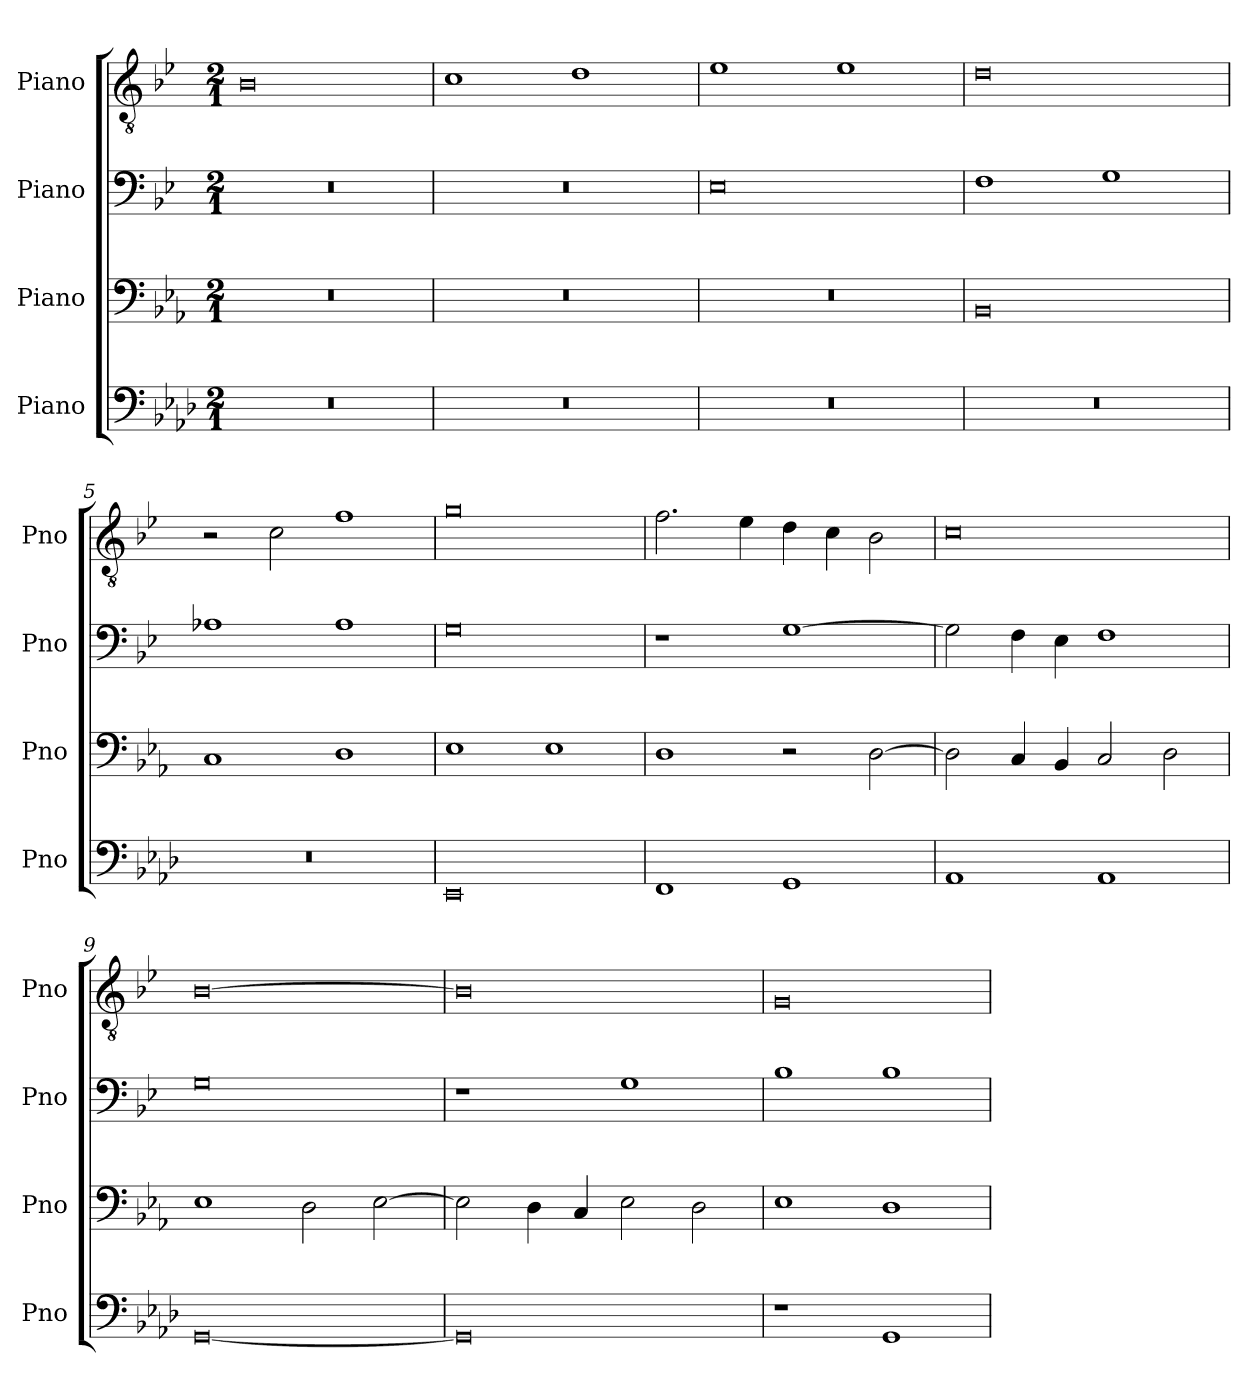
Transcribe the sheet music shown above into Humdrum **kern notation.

**kern	**kern	**kern	**kern
*part4	*part3	*part2	*part1
*staff4	*staff3	*staff2	*staff1
*I"Piano	*I"Piano	*I"Piano	*I"Piano
*I'Pno	*I'Pno	*I'Pno	*I'Pno
*clefF4	*clefF4	*clefF4	*clefGv2
*k[b-e-a-d-]	*k[b-e-a-]	*k[b-e-]	*k[b-e-]
*M2/1	*M2/1	*M2/1	*M2/1
=1	=1	=1	=1
0r	0r	0r	0B-
=2	=2	=2	=2
0r	0r	0r	1c
.	.	.	1d
=3	=3	=3	=3
0r	0r	0E-	1e-
.	.	.	1e-
=4	=4	=4	=4
0r	0BB-	1F	0d
.	.	1G	.
=5	=5	=5	=5
0r	1C	1A-X	2r
.	.	.	2c\
.	1D	1A-	1f
!!LO:LB:g=z
=6	=6	=6	=6
0EE-	1E-	0G	0g
.	1E-	.	.
=7	=7	=7	=7
1FF	1D	1r	2.f\
.	.	.	4e-\
1GG	2r	[1G	4d\
.	.	.	4c\
.	[2D\	.	2B-\
=8	=8	=8	=8
1AA-	2D\]	2G\]	0c
.	4C/	4F\	.
.	4BB-/	4E-\	.
1AA-	2C/	1F	.
.	2D\	.	.
=9	=9	=9	=9
[0GG	1E-	0G	[0B-
.	2D\	.	.
.	[2E-\	.	.
!!LO:LB:g=z
=10	=10	=10	=10
0GG]	2E-\]	1r	0B-]
.	4D\	.	.
.	4C/	.	.
.	2E-\	1G	.
.	2D\	.	.
=11	=11	=11	=11
1r	1E-	1B-	0G
1GG	1D	1B-	.
=	=	=	=
*-	*-	*-	*-
